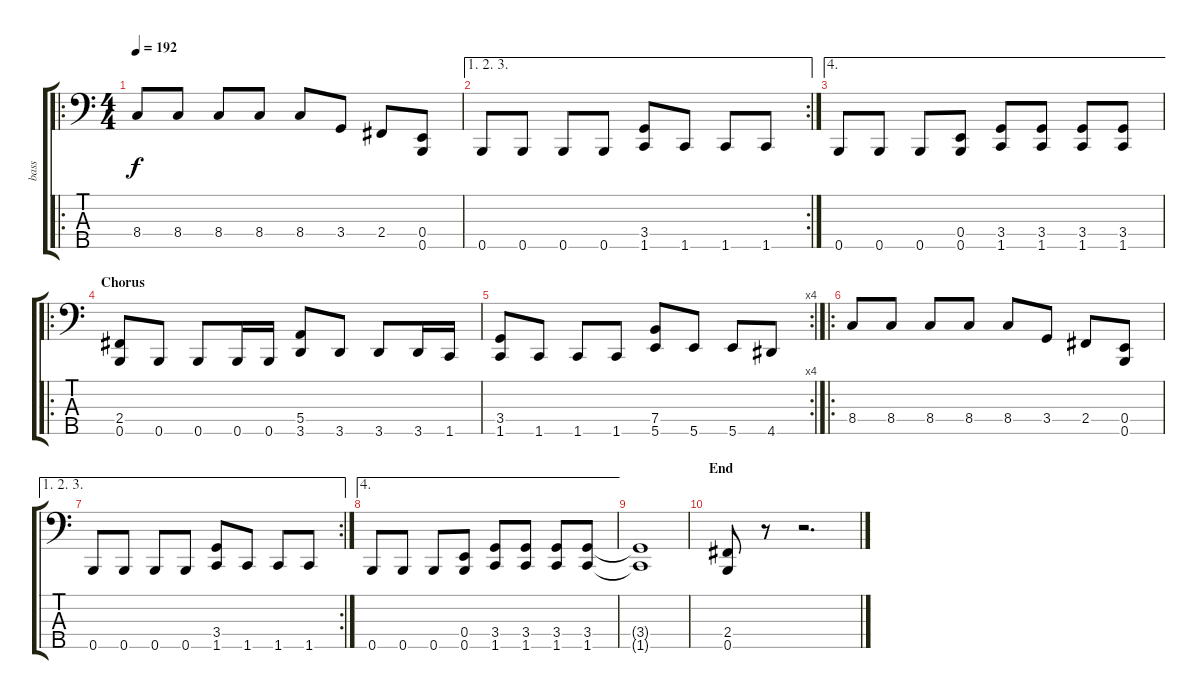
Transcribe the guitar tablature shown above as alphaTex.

\track ("bass" "bass") {instrument electricbassfinger}
\staff {score tabs}
\tuning (G2 D2 A1 E1 B0) {hide}
\ro
\ts (4 4)
\tempo 192
\clef f4
\ks c
8.4.8{dy f} 8.4.8 8.4.8 8.4.8 8.4.8 3.4.8 2.4.8 (0.4 0.5).8 |
\ae (1 2 3)
\rc 2
0.5.8 0.5.8 0.5.8 0.5.8 (3.4 1.5).8 1.5.8 1.5.8 1.5.8 |
\ae 4
0.5.8 0.5.8 0.5.8 (0.4 0.5).8 (3.4 1.5).8 (3.4 1.5).8 (3.4 1.5).8 (3.4 1.5).8 |
\ro
\section ("" "Chorus")
(2.4 0.5).8 0.5.8 0.5.8 0.5.16 0.5.16 (5.4 3.5).8 3.5.8 3.5.8 3.5.16 1.5.16 |
\rc 4
(3.4 1.5).8 1.5.8 1.5.8 1.5.8 (7.4 5.5).8 5.5.8 5.5.8 4.5.8 |
\ro
8.4.8 8.4.8 8.4.8 8.4.8 8.4.8 3.4.8 2.4.8 (0.4 0.5).8 |
\ae (1 2 3)
\rc 2
0.5.8 0.5.8 0.5.8 0.5.8 (3.4 1.5).8 1.5.8 1.5.8 1.5.8 |
\ae 4
0.5.8 0.5.8 0.5.8 (0.4 0.5).8 (3.4 1.5).8 (3.4 1.5).8 (3.4 1.5).8 (3.4 1.5).8 |
(3.4{t} 1.5{t}).1 |
\section ("" "End")
(2.4 0.5).8 r.8 r.2{d}
